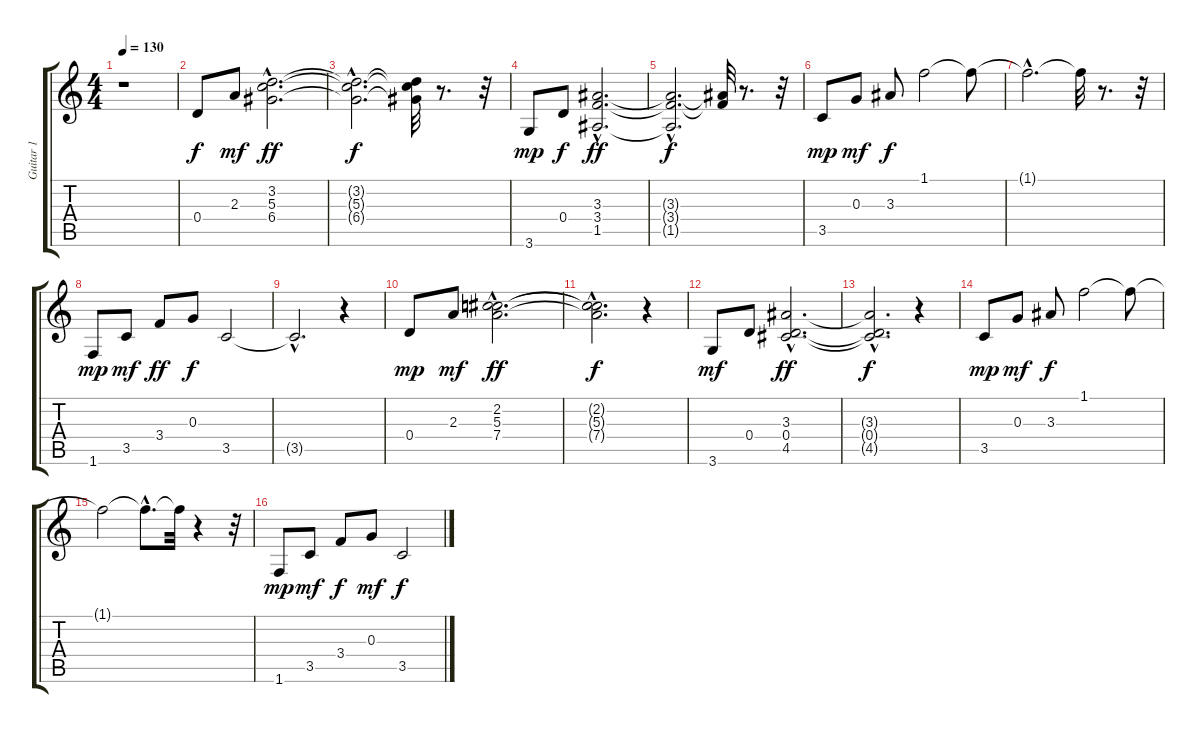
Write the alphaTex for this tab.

\track ("Guitar 1" "Guitar 1") {instrument electricguitarclean}
\staff {score tabs}
\tuning (E4 B3 G3 D3 A2 E2) {hide}
\ts (4 4)
\tempo 130
\clef g2
\ks c
r.1{dy f instrument electricguitarclean} |
0.4.8 2.3.8{dy mf} (3.2{hac} 5.3{hac} 6.4{hac}).2{d dy ff} |
(3.2{hac t} 5.3{hac t} 6.4{hac t}).2{d dy f} (3.2{t} 5.3{t} 6.4{t}).32 r.8{d} r.32 |
3.6.8{dy mp} 0.4.8{dy f} (3.3{hac} 3.4{hac} 1.5{hac}).2{d dy ff} |
(3.3{hac t} 3.4{hac t} 1.5{hac t}).2{d dy f} (3.3{t} 3.4{t}).32 r.8{d} r.32 |
3.5.8{dy mp} 0.3.8{dy mf} 3.3.8{dy f} 1.1.2 1.1{t}.8 |
1.1{hac t}.2{d} 1.1{t}.32 r.8{d} r.32 |
1.6.8{dy mp} 3.5.8{dy mf} 3.4.8{dy ff} 0.3.8{dy f} 3.5.2 |
3.5{hac t}.2{d} r.4 |
0.4.8{dy mp} 2.3.8{dy mf} (2.2{hac} 5.3{hac} 7.4{hac}).2{d dy ff} |
(2.2{t} 5.3{hac t} 7.4{t}).2{d dy f} r.4 |
3.6.8{dy mf} 0.4.8 (3.3{hac} 0.4{hac} 4.5{hac}).2{d dy ff} |
(3.3{hac t} 0.4{hac t} 4.5{hac t}).2{d dy f} r.4 |
3.5.8{dy mp} 0.3.8{dy mf} 3.3.8{dy f} 1.1.2 1.1{t}.8 |
1.1{t}.2 1.1{hac t}.8{d} 1.1{t}.32 r.4 r.32 |
1.6.8{dy mp} 3.5.8{dy mf} 3.4.8{dy f} 0.3.8{dy mf} 3.5.2{dy f}
